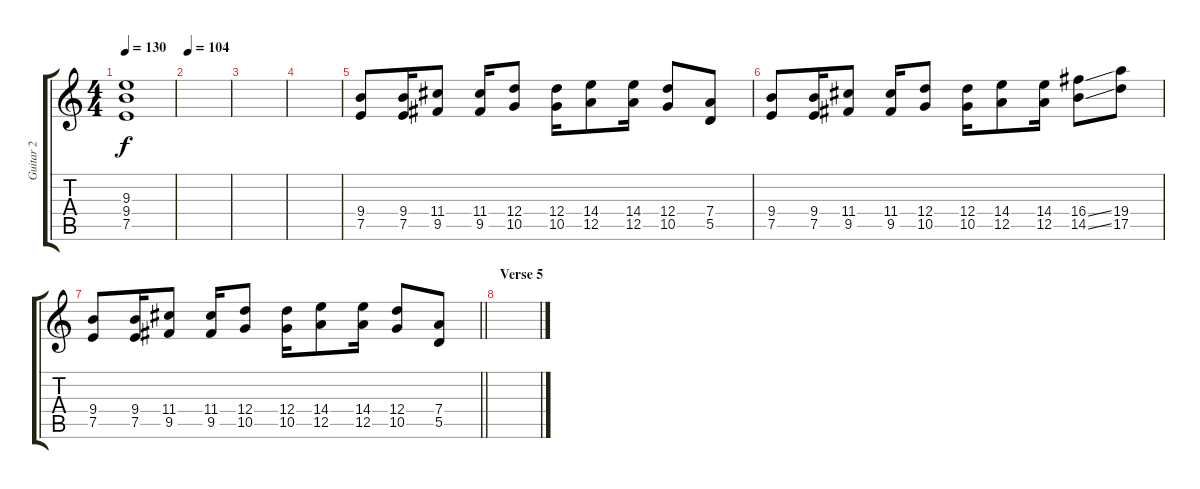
\track ("Guitar 2" "Guitar 2") {instrument distortionguitar}
\staff {score tabs}
\tuning (E4 B3 G3 D3 A2 E2) {hide}
\ts (4 4)
\tempo 130
\clef g2
\ks c
(9.3{t} 9.4{t} 7.5{t}).1{dy f} |
\tempo 104
|
|
|
(9.4 7.5).8 (9.4 7.5).16 (11.4 9.5).8 (11.4 9.5).16 (12.4 10.5).8 (12.4 10.5).16 (14.4 12.5).8 (14.4 12.5).16 (12.4 10.5).8 (7.4 5.5).8 |
(9.4 7.5).8 (9.4 7.5).16 (11.4 9.5).8 (11.4 9.5).16 (12.4 10.5).8 (12.4 10.5).16 (14.4 12.5).8 (14.4 12.5).16 (16.4{ss} 14.5{ss}).8 (19.4 17.5).8 |
\barLineRight lightlight
(9.4 7.5).8 (9.4 7.5).16 (11.4 9.5).8 (11.4 9.5).16 (12.4 10.5).8 (12.4 10.5).16 (14.4 12.5).8 (14.4 12.5).16 (12.4 10.5).8 (7.4 5.5).8 |
\section ("" "Verse 5")
